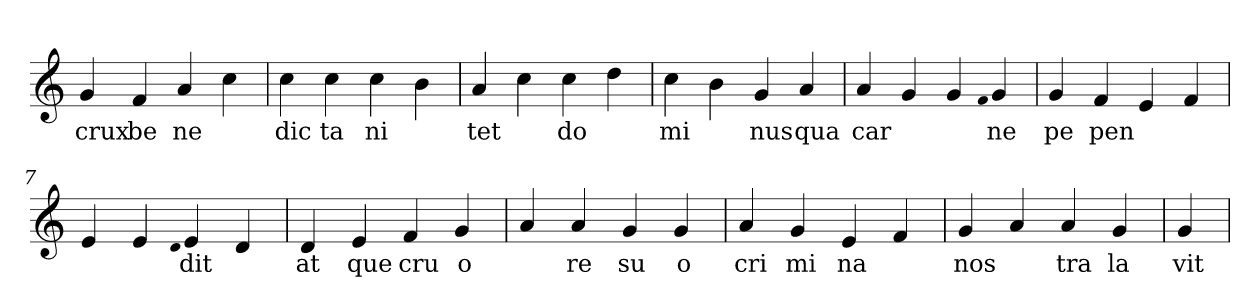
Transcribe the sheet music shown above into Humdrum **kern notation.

**kern	**text
*part1	*part1
*staff1	*staff1
*clefG2	*
=1	=1
4g	crux
4f	be
4a	ne
4cc	.
=2	=2
4cc	dic
4cc	ta
4cc	ni
4b	.
=3	=3
4a	tet
4cc	.
4cc	do
4dd	.
=4	=4
4cc	mi
4b	.
4g	nus
4a	qua
=5	=5
4a	car
4g	.
4g	.
qqf	.
4g	ne
=6	=6
4g	pe
4f	pen
4e	.
4f	.
=7	=7
4e	.
4e	.
qqd	.
4e	dit
4d	.
=8	=8
4d	at
4e	que
4f	cru
4g	o
=9	=9
4a	.
4a	re
4g	su
4g	o
=10	=10
4a	cri
4g	mi
4e	na
4f	.
=11	=11
4g	nos
4a	.
4a	tra
4g	la
=12	=12
4g	vit
=	=
*-	*-
